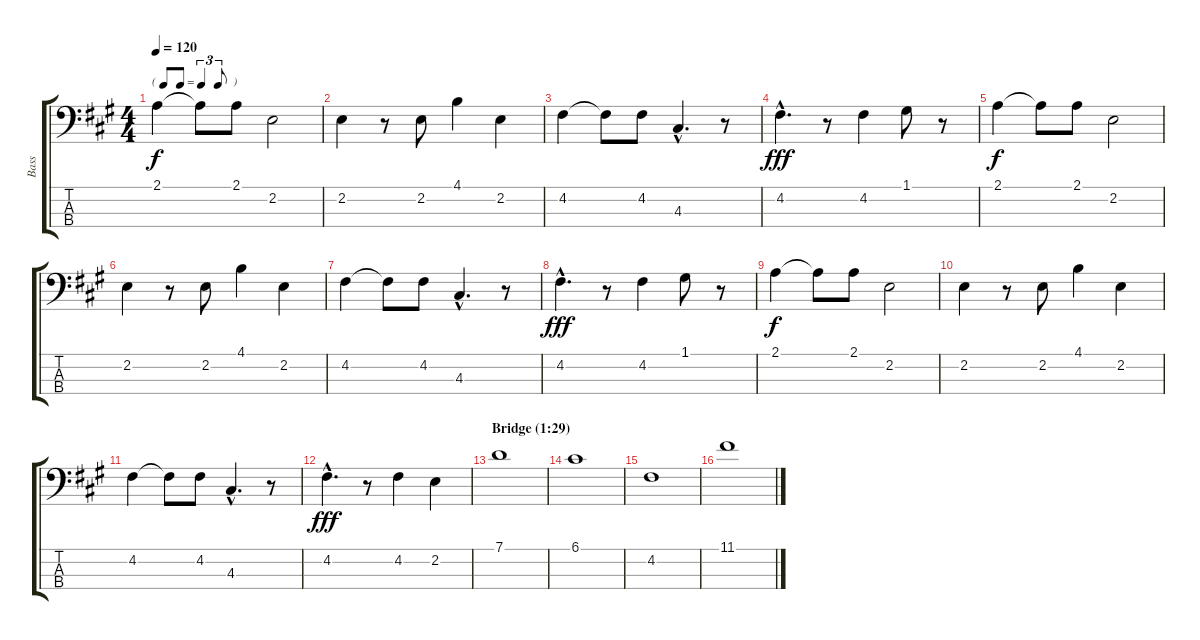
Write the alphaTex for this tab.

\track ("Bass" "Bass") {instrument electricbassfinger}
\staff {score tabs}
\tuning (G2 D2 A1 E1) {hide}
\ts (4 4)
\tf triplet8th
\tempo 120
\clef f4
\ks a
2.1.4{dy f} 2.1{t}.8 2.1.8 2.2.2 |
2.2.4 r.8 2.2.8 4.1.4 2.2.4 |
4.2.4 4.2{t}.8 4.2.8 4.3{hac}.4{d} r.8 |
4.2{hac}.4{d dy fff} r.8 4.2.4 1.1.8 r.8 |
2.1.4{dy f} 2.1{t}.8 2.1.8 2.2.2 |
2.2.4 r.8 2.2.8 4.1.4 2.2.4 |
4.2.4 4.2{t}.8 4.2.8 4.3{hac}.4{d} r.8 |
4.2{hac}.4{d dy fff} r.8 4.2.4 1.1.8 r.8 |
2.1.4{dy f} 2.1{t}.8 2.1.8 2.2.2 |
2.2.4 r.8 2.2.8 4.1.4 2.2.4 |
4.2.4 4.2{t}.8 4.2.8 4.3{hac}.4{d} r.8 |
4.2{hac}.4{d dy fff} r.8 4.2.4 2.2.4 |
\section ("" "Bridge (1:29)")
7.1.1 |
6.1.1 |
4.2.1 |
11.1.1
